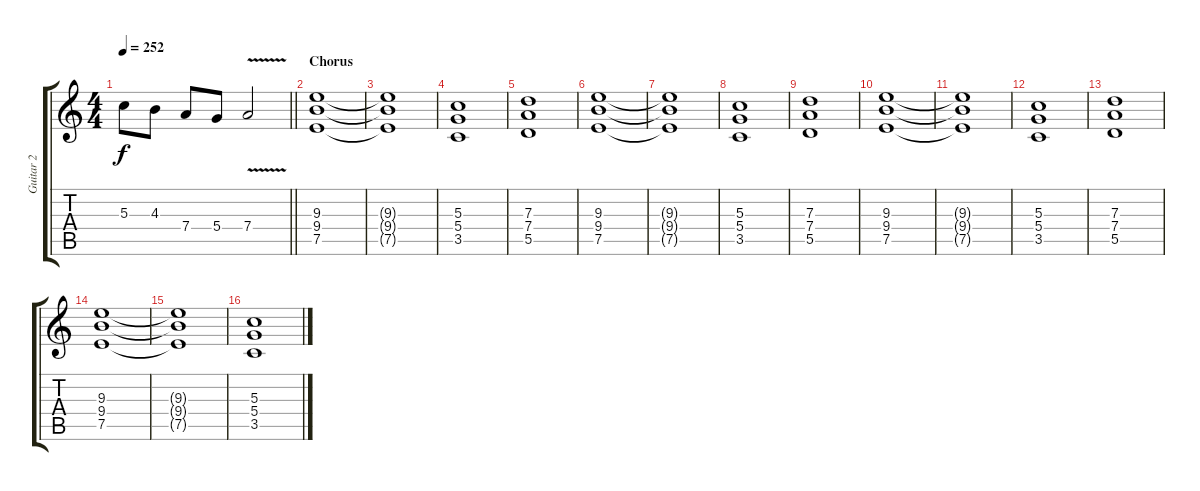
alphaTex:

\track ("Guitar 2" "Guitar 2") {instrument distortionguitar}
\staff {score tabs}
\tuning (E4 B3 G3 D3 A2 E2) {hide}
\ts (4 4)
\tempo 252
\clef g2
\barLineRight lightlight
\ks c
5.3.8{dy f} 4.3.8 7.4.8 5.4.8 7.4{v}.2 |
\section ("" "Chorus")
(9.3 9.4 7.5).1 |
(9.3{t} 9.4{t} 7.5{t}).1 |
(5.3 5.4 3.5).1 |
(7.3 7.4 5.5).1 |
(9.3 9.4 7.5).1 |
(9.3{t} 9.4{t} 7.5{t}).1 |
(5.3 5.4 3.5).1 |
(7.3 7.4 5.5).1 |
(9.3 9.4 7.5).1 |
(9.3{t} 9.4{t} 7.5{t}).1 |
(5.3 5.4 3.5).1 |
(7.3 7.4 5.5).1 |
(9.3 9.4 7.5).1 |
(9.3{t} 9.4{t} 7.5{t}).1 |
(5.3 5.4 3.5).1
